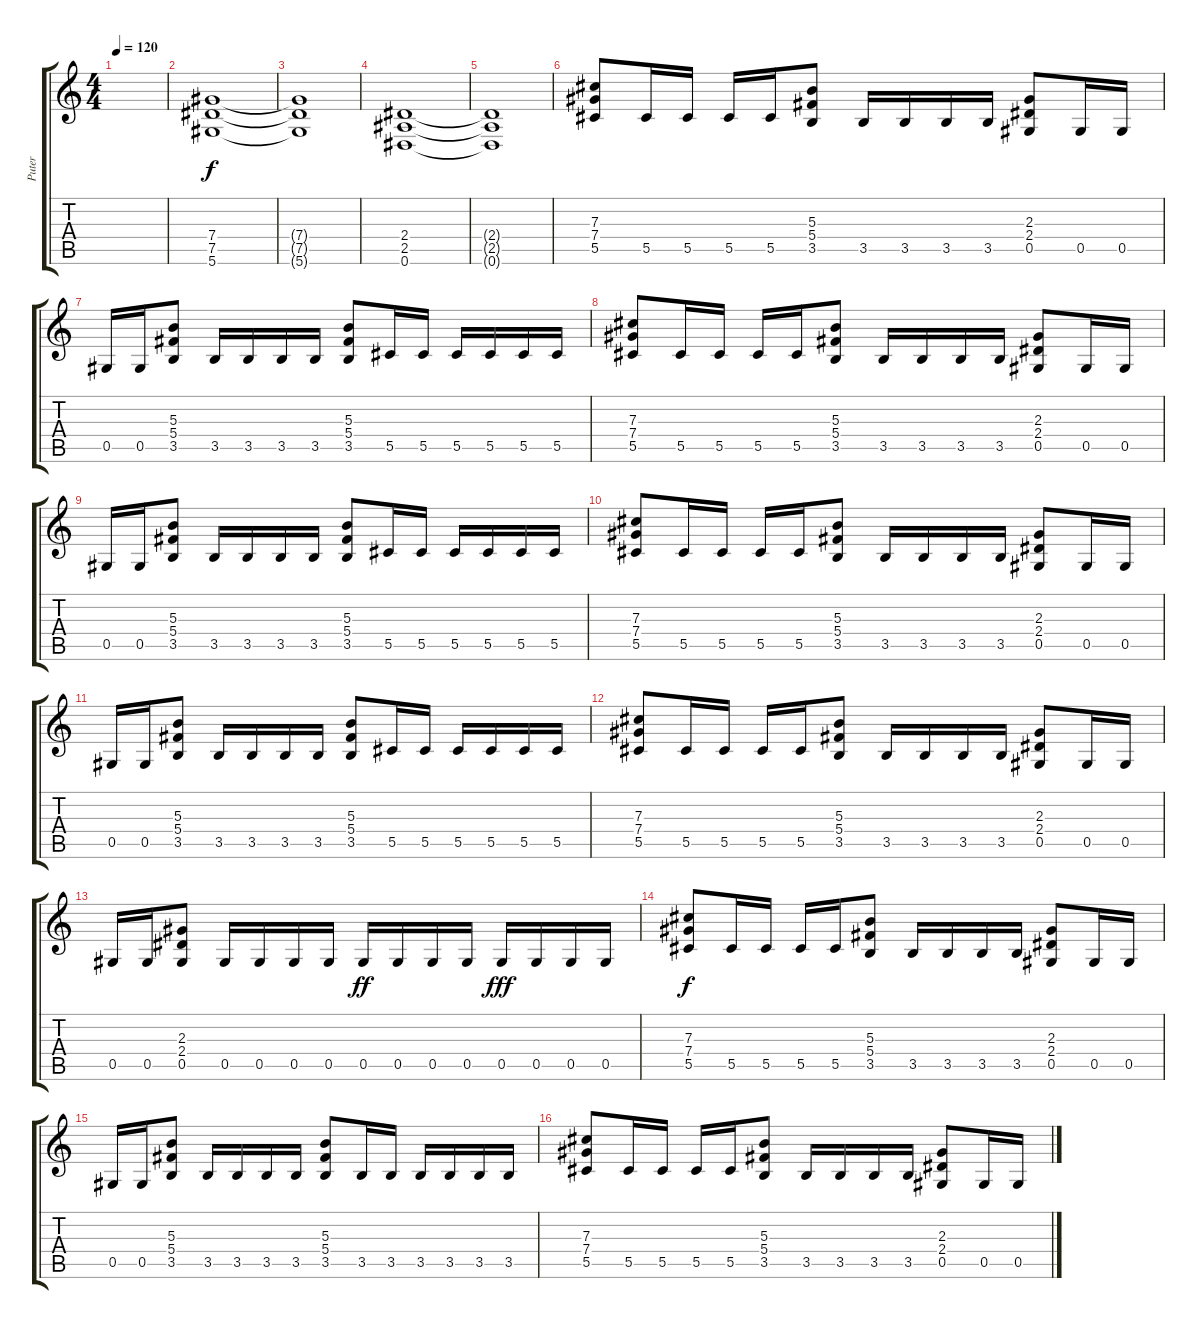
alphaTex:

\track ("Puter" "Puter") {instrument distortionguitar}
\staff {score tabs}
\tuning (Eb4 Bb3 Gb3 Db3 Ab2 Eb2) {hide}
\ts (4 4)
\tempo 120
\clef g2
\ks c
|
(7.4 7.5 5.6).1 |
(7.4{t} 7.5{t} 5.6{t}).1 |
(2.4 2.5 0.6).1 |
(2.4{t} 2.5{t} 0.6{t}).1 |
(7.3 7.4 5.5).8 5.5.16 5.5.16 5.5.16 5.5.16 (5.3 5.4 3.5).8 3.5.16 3.5.16 3.5.16 3.5.16 (2.3 2.4 0.5).8 0.5.16 0.5.16 |
0.5.16 0.5.16 (5.3 5.4 3.5).8 3.5.16 3.5.16 3.5.16 3.5.16 (5.3 5.4 3.5).8 5.5.16 5.5.16 5.5.16 5.5.16 5.5.16 5.5.16 |
(7.3 7.4 5.5).8 5.5.16 5.5.16 5.5.16 5.5.16 (5.3 5.4 3.5).8 3.5.16 3.5.16 3.5.16 3.5.16 (2.3 2.4 0.5).8 0.5.16 0.5.16 |
0.5.16 0.5.16 (5.3 5.4 3.5).8 3.5.16 3.5.16 3.5.16 3.5.16 (5.3 5.4 3.5).8 5.5.16 5.5.16 5.5.16 5.5.16 5.5.16 5.5.16 |
(7.3 7.4 5.5).8 5.5.16 5.5.16 5.5.16 5.5.16 (5.3 5.4 3.5).8 3.5.16 3.5.16 3.5.16 3.5.16 (2.3 2.4 0.5).8 0.5.16 0.5.16 |
0.5.16 0.5.16 (5.3 5.4 3.5).8 3.5.16 3.5.16 3.5.16 3.5.16 (5.3 5.4 3.5).8 5.5.16 5.5.16 5.5.16 5.5.16 5.5.16 5.5.16 |
(7.3 7.4 5.5).8 5.5.16 5.5.16 5.5.16 5.5.16 (5.3 5.4 3.5).8 3.5.16 3.5.16 3.5.16 3.5.16 (2.3 2.4 0.5).8 0.5.16 0.5.16 |
0.5.16 0.5.16 (2.3 2.4 0.5).8 0.5.16 0.5.16 0.5.16 0.5.16 0.5.16{dy ff} 0.5.16 0.5.16 0.5.16 0.5.16{dy fff} 0.5.16 0.5.16 0.5.16 |
(7.3 7.4 5.5).8{dy f} 5.5.16 5.5.16 5.5.16 5.5.16 (5.3 5.4 3.5).8 3.5.16 3.5.16 3.5.16 3.5.16 (2.3 2.4 0.5).8 0.5.16 0.5.16 |
0.5.16 0.5.16 (5.3 5.4 3.5).8 3.5.16 3.5.16 3.5.16 3.5.16 (5.3 5.4 3.5).8 3.5.16 3.5.16 3.5.16 3.5.16 3.5.16 3.5.16 |
(7.3 7.4 5.5).8 5.5.16 5.5.16 5.5.16 5.5.16 (5.3 5.4 3.5).8 3.5.16 3.5.16 3.5.16 3.5.16 (2.3 2.4 0.5).8 0.5.16 0.5.16
